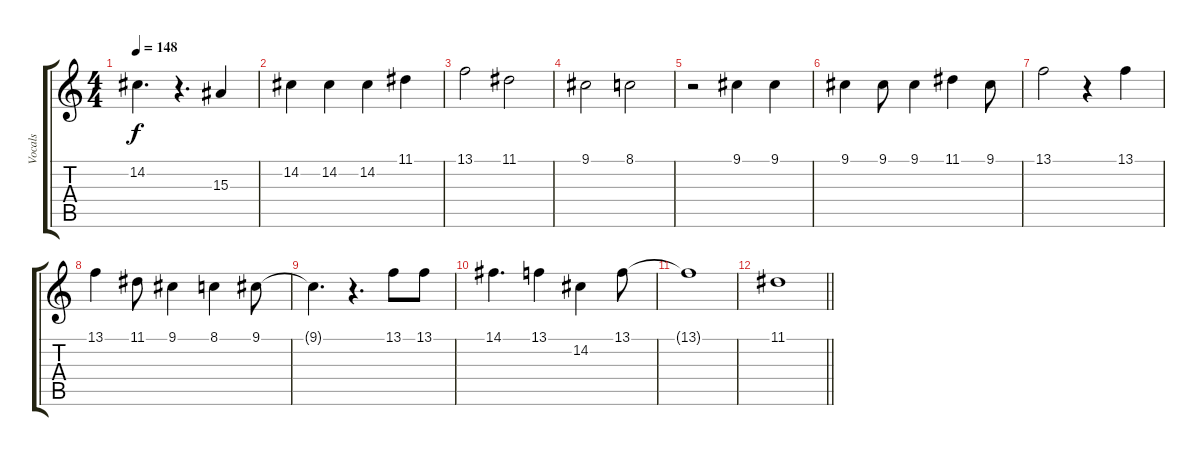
\track ("Vocals" "Vocals") {instrument flute}
\staff {score tabs}
\tuning (E4 B3 G3 D3 A2 E2) {hide}
\ts (4 4)
\tempo 148
\clef g2
\ks c
14.2{t}.4{d dy f} r.4{d} 15.3.4 |
14.2.4 14.2.4 14.2.4 11.1.4 |
13.1.2 11.1.2 |
9.1.2 8.1.2 |
r.2 9.1.4 9.1.4 |
9.1.4 9.1.8 9.1.4 11.1.4 9.1.8 |
13.1.2 r.4 13.1.4 |
13.1.4 11.1.8 9.1.4 8.1.4 9.1.8 |
9.1{t}.4{d} r.4{d} 13.1.8 13.1.8 |
14.1.4{d} 13.1.4 14.2.4 13.1.8 |
13.1{t}.1 |
\barLineRight lightlight
11.1.1
